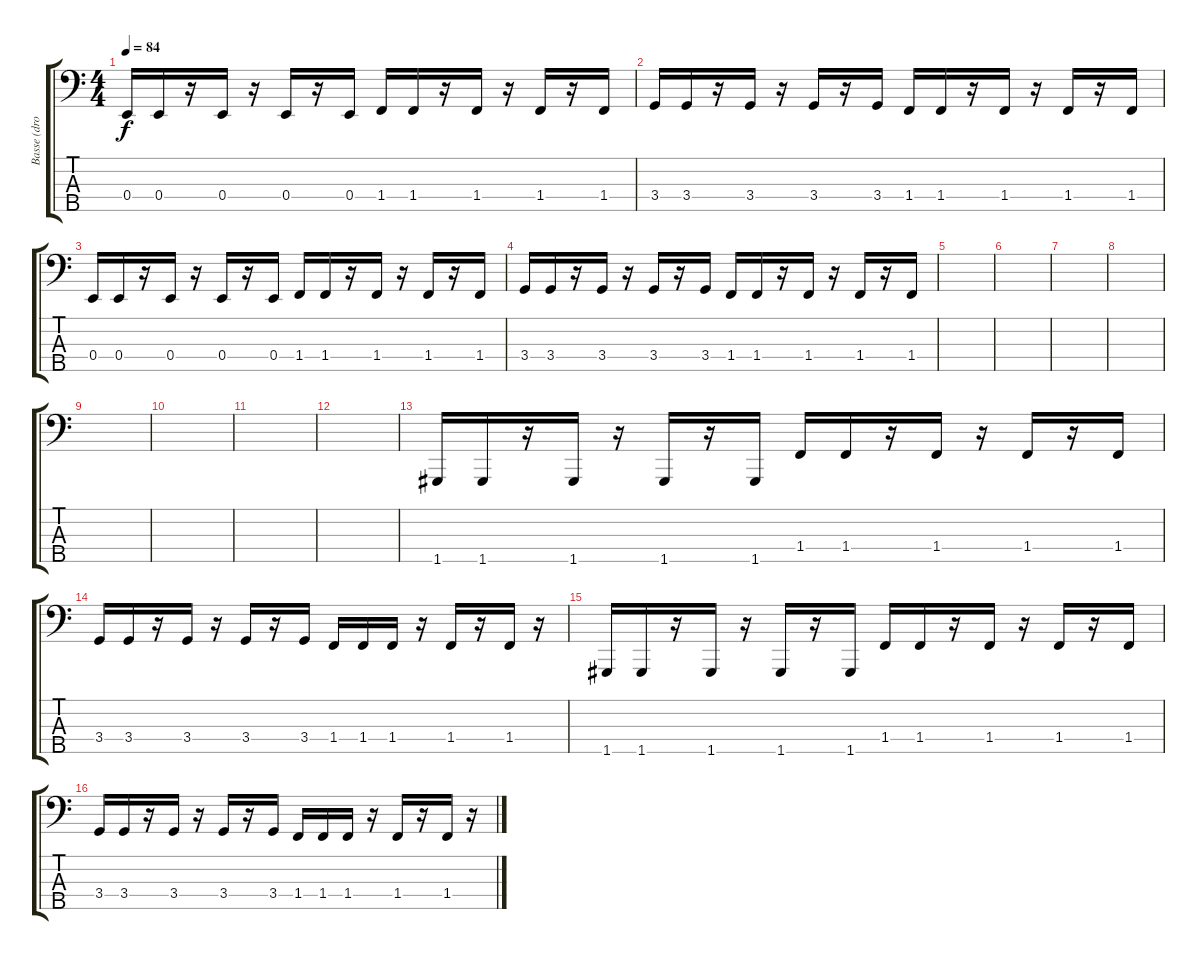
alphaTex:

\track ("Basse (dropped G)" "Basse (dro") {instrument electricbassfinger}
\staff {score tabs}
\tuning (G2 D2 A1 E1 G0) {hide}
\ts (4 4)
\tempo 84
\clef f4
\ks c
0.4.16{dy f} 0.4.16 r.16 0.4.16 r.16 0.4.16 r.16 0.4.16 1.4.16 1.4.16 r.16 1.4.16 r.16 1.4.16 r.16 1.4.16 |
3.4.16 3.4.16 r.16 3.4.16 r.16 3.4.16 r.16 3.4.16 1.4.16 1.4.16 r.16 1.4.16 r.16 1.4.16 r.16 1.4.16 |
0.4.16 0.4.16 r.16 0.4.16 r.16 0.4.16 r.16 0.4.16 1.4.16 1.4.16 r.16 1.4.16 r.16 1.4.16 r.16 1.4.16 |
3.4.16 3.4.16 r.16 3.4.16 r.16 3.4.16 r.16 3.4.16 1.4.16 1.4.16 r.16 1.4.16 r.16 1.4.16 r.16 1.4.16 |
|
|
|
|
|
|
|
|
1.5.16 1.5.16 r.16 1.5.16 r.16 1.5.16 r.16 1.5.16 1.4.16 1.4.16 r.16 1.4.16 r.16 1.4.16 r.16 1.4.16 |
3.4.16 3.4.16 r.16 3.4.16 r.16 3.4.16 r.16 3.4.16 1.4.16 1.4.16 1.4.16 r.16 1.4.16 r.16 1.4.16 r.16 |
1.5.16 1.5.16 r.16 1.5.16 r.16 1.5.16 r.16 1.5.16 1.4.16 1.4.16 r.16 1.4.16 r.16 1.4.16 r.16 1.4.16 |
3.4.16 3.4.16 r.16 3.4.16 r.16 3.4.16 r.16 3.4.16 1.4.16 1.4.16 1.4.16 r.16 1.4.16 r.16 1.4.16 r.16
